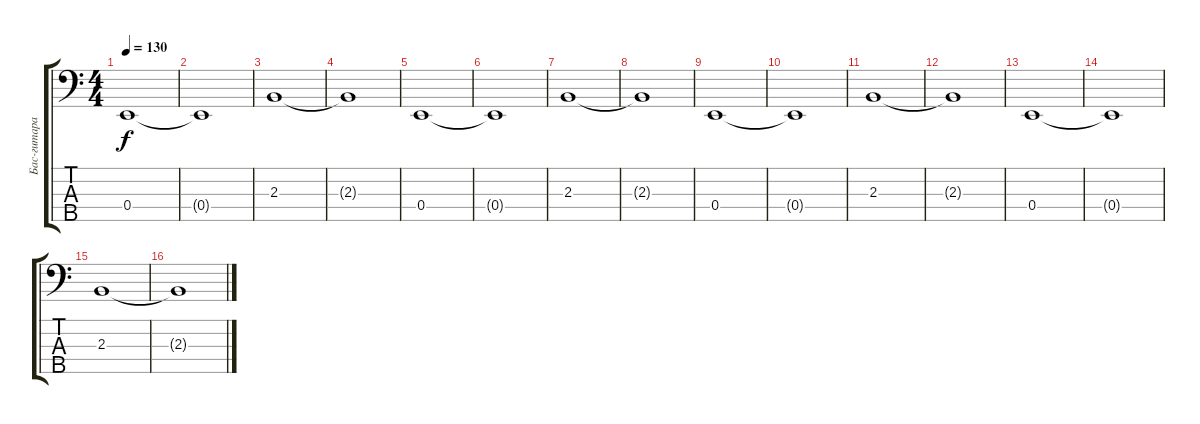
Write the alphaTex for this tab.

\track ("Бас-гитара (Нагаш)" "Бас-гитара") {instrument electricbassfinger}
\staff {score tabs}
\tuning (G2 D2 A1 E1 B0) {hide}
\ts (4 4)
\tempo 130
\clef f4
\ks c
0.4.1{dy f} |
0.4{t}.1 |
2.3.1 |
2.3{t}.1 |
0.4.1 |
0.4{t}.1 |
2.3.1 |
2.3{t}.1 |
0.4.1 |
0.4{t}.1 |
2.3.1 |
2.3{t}.1 |
0.4.1 |
0.4{t}.1 |
2.3.1 |
2.3{t}.1
